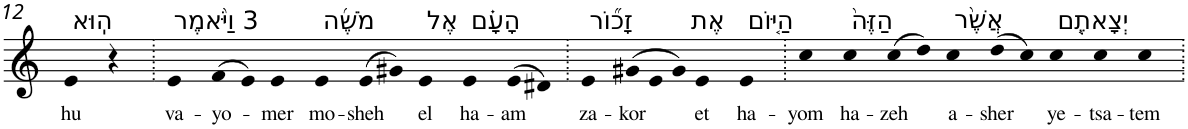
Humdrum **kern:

**kern	**text
*part1	*part1
*staff1	*staff1
*I"Piano	*
*I'Pno	*
!!LO:PB:g=z
*clefG2	*
*k[]	*
=12	=12
!LO:TX:a:t=הֽוּא	!
!	!LO:LY:b
4e	hu
4r	.
=13.	=13.
!LO:TX:a:t=3 וַיֹּ֨אמֶר	!
!	!LO:LY:b
4e	va-
!	!LO:LY:b
(>8f	-yo-
8e)	.
!	!LO:LY:b
4e	-mer
!LO:TX:a:t=מֹשֶׁ֜ה	!
!	!LO:LY:b
4e	mo-
!	!LO:LY:b
(>8e	-sheh
8g#X)	.
!LO:TX:a:t=אֶל	!
!	!LO:LY:b
4e	el
!LO:TX:a:t=הָעָ֗ם	!
!	!LO:LY:b
4e	ha-
!	!LO:LY:b
(>8e	-am
8d#X)	.
=14.	=14.
!LO:TX:a:t=זָכ֞וֹר	!
!	!LO:LY:b
4e	za-
!	!LO:LY:b
(>12g#X	-kor
12e	.
12g#)	.
!LO:TX:a:t=אֶת	!
!	!LO:LY:b
4e	et
!LO:TX:a:t=הַיּ֤וֹם	!
!	!LO:LY:b
4e	ha-
=15.	=15.
!	!LO:LY:b
4cc	-yom
!LO:TX:a:t=הַזֶּה֙	!
!	!LO:LY:b
4cc	ha-
!	!LO:LY:b
(>8cc	-zeh
8dd)	.
!LO:TX:a:t=אֲשֶׁ֨ר	!
!	!LO:LY:b
4cc	a-
!	!LO:LY:b
(>8dd	-sher
8cc)	.
!LO:TX:a:t=יְצָאתֶ֤ם	!
!	!LO:LY:b
4cc	ye-
!	!LO:LY:b
4cc	-tsa-
!	!LO:LY:b
4cc	-tem
=.	=.
*-	*-
